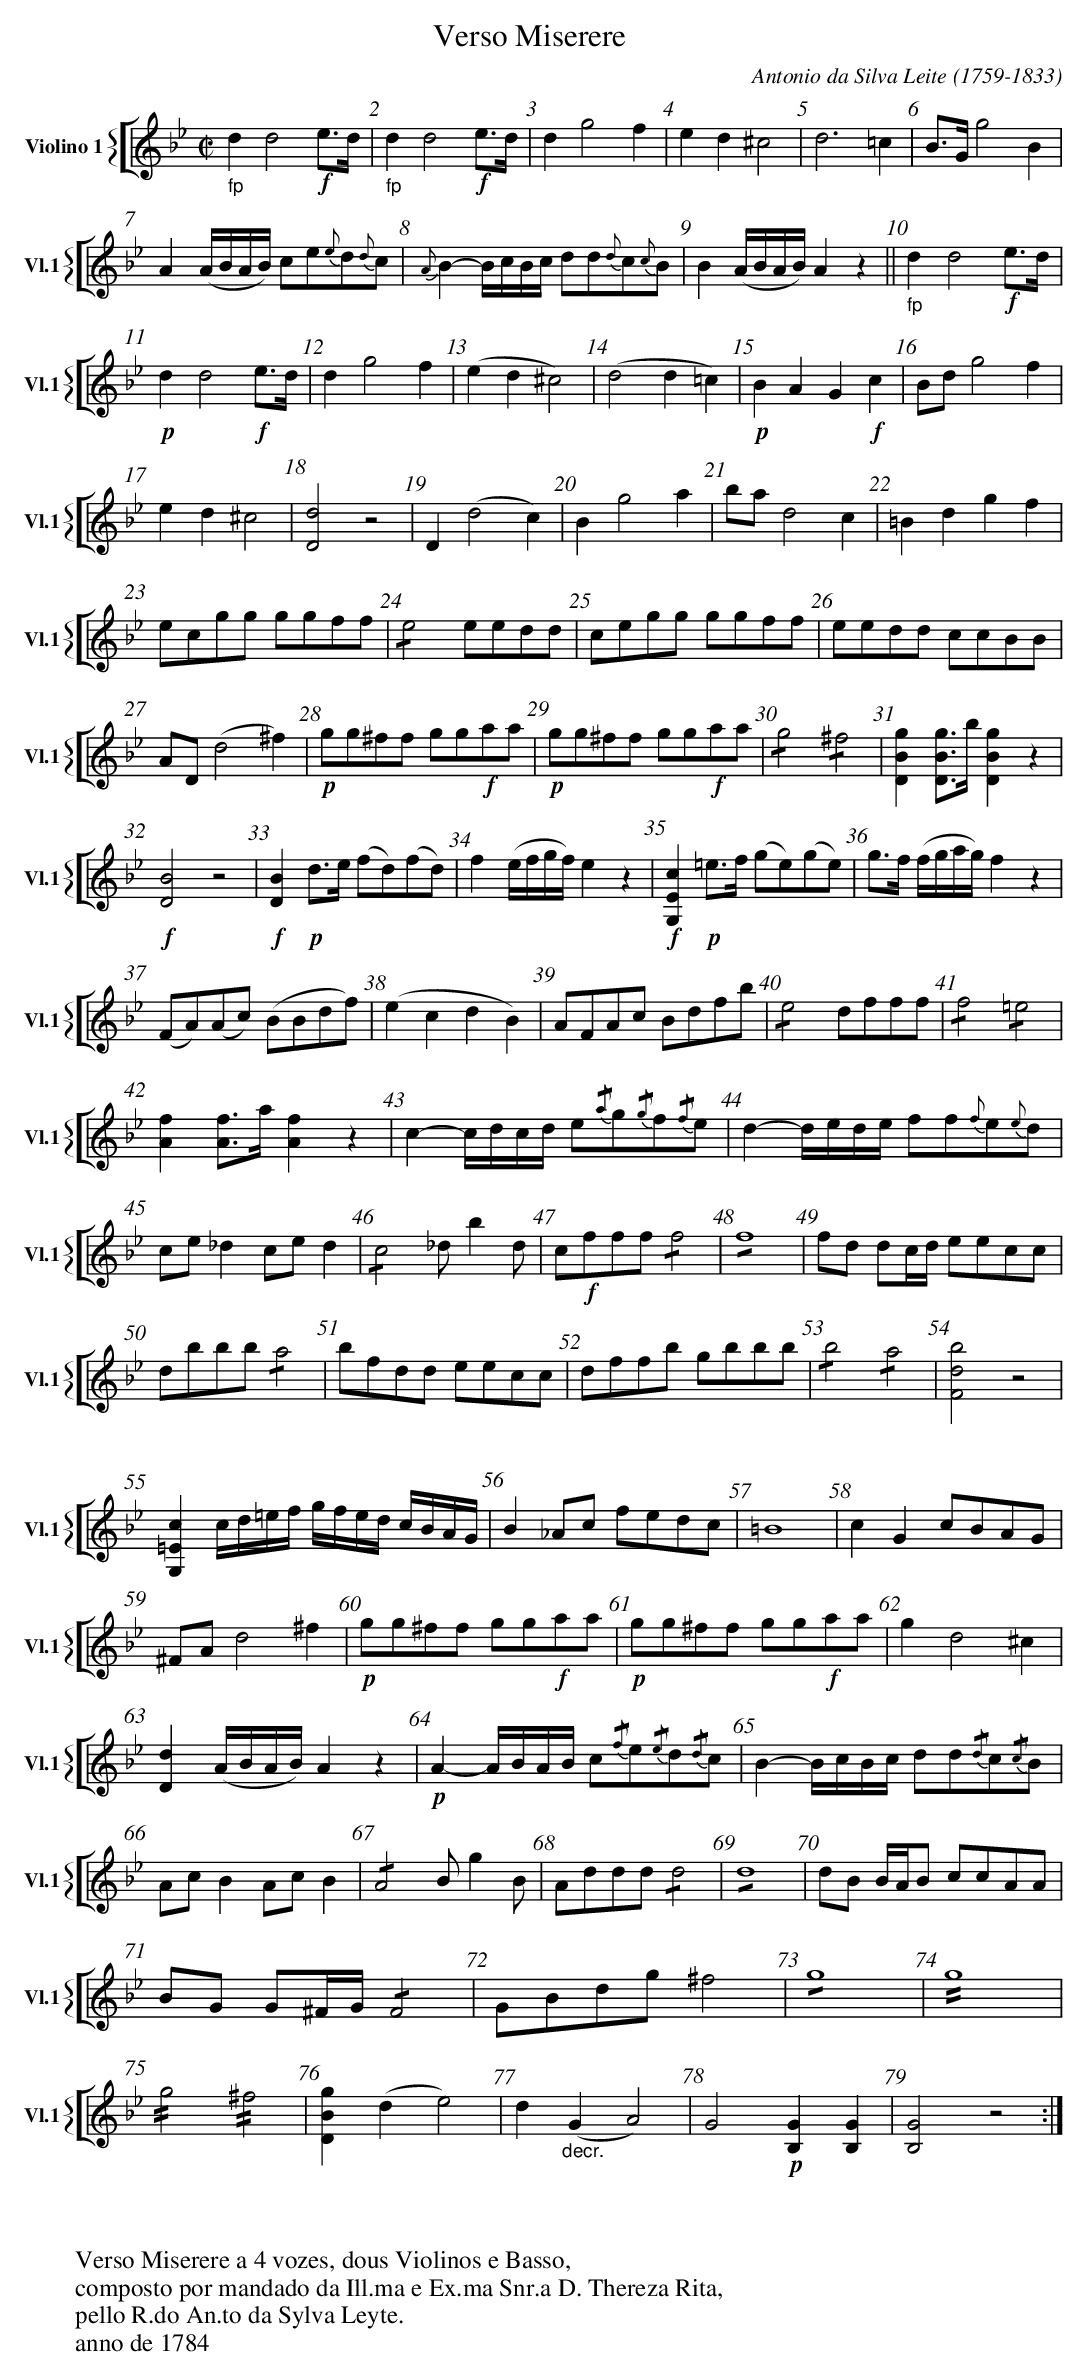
X:1
T:Verso Miserere
C:Antonio da Silva Leite (1759-1833)
M:C|
L:1/4
K:Bb
V: 1 clef=treble name="Violino 1" sname="Vl.1"
%%staves [{ 1 }]
[L:1/8]
 "_fp" d2 d4 !f!e>d | "_fp"d2 d4 !f!e>d | d2 g4 f2 | e2 d2 ^c4 | d6 =c2 | B>G g4 B2 | \
 A2 (A/B/A/B/) ce{e}d{d}c | {A}B2- B/c/B/c/ dd{d}c{c}B | B2 (A/B/A/B/) A2 z2  || \
 "_fp" d2 d4 !f!e>d | !p!d2 d4 !f!e>d | \
 d2 g4 f2 | (e2 d2 ^c4) | (d4 d2 =c2) | !p!B2 A2 G2 !f!c2 | Bd g4 f2 | \
 e2 d2 ^c4 | [dD]4 z4 | D2 (d4 c2) | B2 g4 a2 | ba d4 c2 | =B2 d2 g2 f2 | ecgg ggff | \
 !/!e4 eedd | cegg ggff | eedd ccBB | AD (d4 ^f2) | !p!gg^ff gg!f!aa | \
 !p!gg^ff gg!f!aa | !/!g4 !/!^f4 | [gBD]2 [gBD]>b [gBD]2 z2 | !f![BD]4 z4 | !f![BD]2 !p!d>e (fd)(fd) | \
 f2 (e/f/g/f/) e2 z2 | !f![cEG,]2 !p!=e>f (ge)(ge) | g>f (f/g/a/g/) f2 z2 | \
 (FA)(Ac) (BBdf) | (e2 c2 d2 B2) |AFAc Bdfb | !/!e4 dfff | !/!f4!/!=e4 | \
[I:staff -1] [fA]2 [fA]>a [fA]2 z2 | c2- c/d/c/d/ e{!/!a}g{!/!g}f{!/!f}e | \
[ d2- d/e/d/e/ ff{f}e{e}d | ce _d2 ce d2 | !/!c4 _d b2 d  | c!f!fff !/!f4 | !/!f8 | fd dc/d/ eecc | \
 dbbb !/!a4 | bfdd eecc | dffb gbbb | !/!b4 !/!a4 | [dbF]4 z4 | \
 [c=EG,]2 c/d/=e/f/ g/f/e/d/ c/B/A/G/ | B2 _Ac fedc | =B8 |$ c2 G2 cBAG | ^FA d4 ^f2 | !p!gg^ff gg!f!aa | \
 !p!gg^ff gg!f!aa | g2 d4 ^c2 | [dD]2 (A/B/A/B/) A2 z2 | !p!A2- A/B/A/B/ c{!/!f}e{!/!e}d{!/!d}c | \
 B2- B/c/B/c/ dd{!/!d}c{!/!c}B | Ac B2 Ac B2 | !/!A4 B g2 B |Addd !/!d4 | !/!d8 | dB B/A/B ccAA | BG G^F/G/ !/!F4 | \
 GBdg ^f4 | !/!g8 | !//!g8 | !//!g4 !//!^f4 | [gBD]2 (d2 e4) | d2 "_decr."(G2 A4) | \
 G4 !p![GB,]2 [GB,]2 | [GB,]4 z4 :| \
W:
W:
W: Verso Miserere a 4 vozes, dous Violinos e Basso,
W: composto por mandado da Ill.ma e Ex.ma Snr.a D. Thereza Rita,
W: pello R.do An.to da Sylva Leyte.
W: anno de 1784
